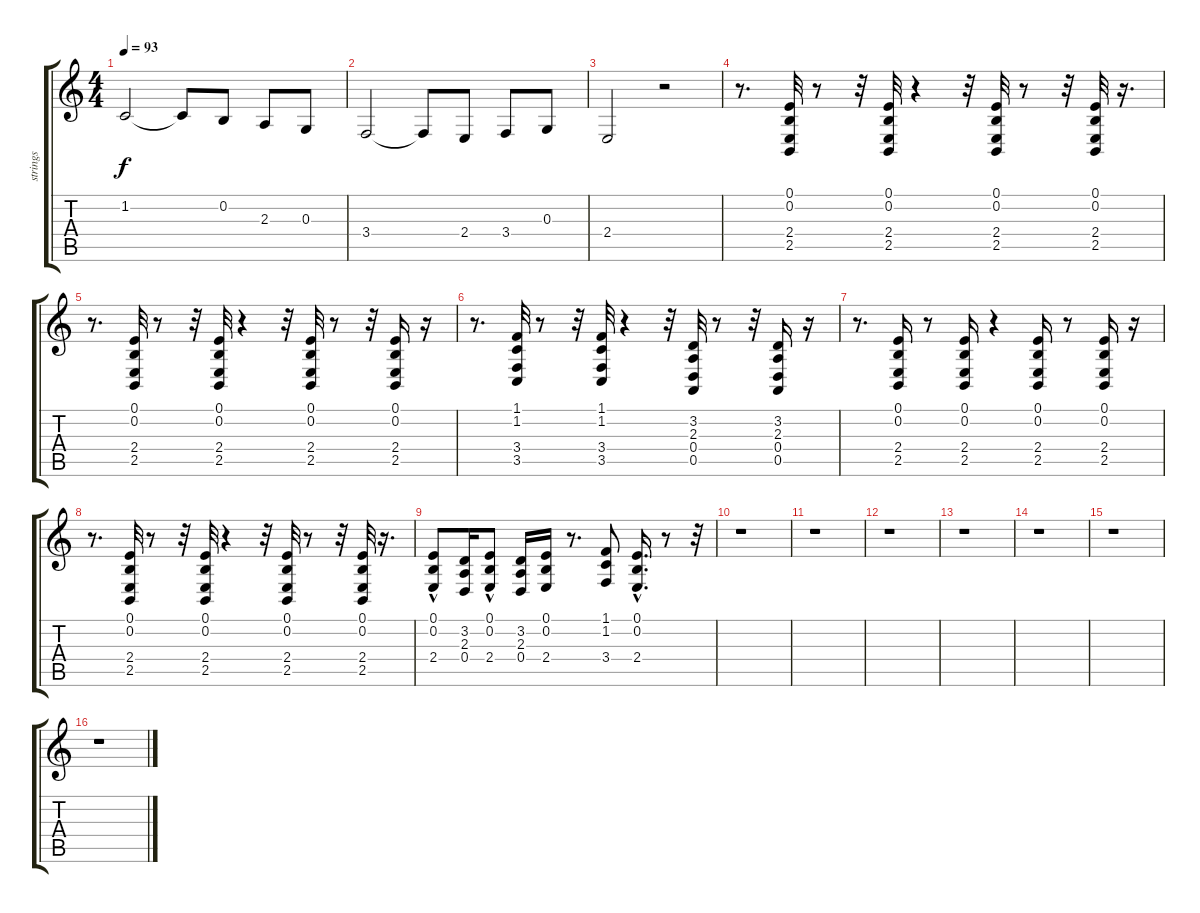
\track ("strings" "strings") {instrument stringensemble1}
\staff {score tabs}
\tuning (E4 B3 G3 D3 A2 E2) {hide}
\ts (4 4)
\tempo 93
\clef g2
\ks c
1.2.2{dy f} 1.2{t}.8 0.2.8 2.3.8 0.3.8 |
3.4.2 3.4{t}.8 2.4.8 3.4.8 0.3.8 |
2.4.2 r.2 |
r.8{d} (0.1 0.2 2.4 2.5).32 r.8 r.32 (0.1 0.2 2.4 2.5).32 r.4 r.32 (0.1 0.2 2.4 2.5).32 r.8 r.32 (0.1 0.2 2.4 2.5).32 r.16{d} |
r.8{d} (0.1 0.2 2.4 2.5).32 r.8 r.32 (0.1 0.2 2.4 2.5).32 r.4 r.32 (0.1 0.2 2.4 2.5).32 r.8 r.32 (0.1 0.2 2.4 2.5).16 r.16 |
r.8{d} (1.1 1.2 3.4 3.5).32 r.8 r.32 (1.1 1.2 3.4 3.5).32 r.4 r.32 (3.2 2.3 0.4 0.5).32 r.8 r.32 (3.2 2.3 0.4 0.5).16 r.16 |
r.8{d} (0.1 0.2 2.4 2.5).16 r.8 (0.1 0.2 2.4 2.5).16 r.4 (0.1 0.2 2.4 2.5).16 r.8 (0.1 0.2 2.4 2.5).16 r.16 |
r.8{d} (0.1 0.2 2.4 2.5).32 r.8 r.32 (0.1 0.2 2.4 2.5).32 r.4 r.32 (0.1 0.2 2.4 2.5).32 r.8 r.32 (0.1 0.2 2.4 2.5).32 r.16{d} |
(0.1 0.2 2.4{hac}).8 (3.2 2.3 0.4).16 (0.1 0.2 2.4{hac}).8 (3.2 2.3 0.4).16 (0.1 0.2 2.4).16 r.8{d} (1.1 1.2 3.4).8 (0.1{hac} 0.2{hac} 2.4{hac}).16{d} r.8 r.32 |
r.1 |
r.1 |
r.1 |
r.1 |
r.1 |
r.1 |
r.1
